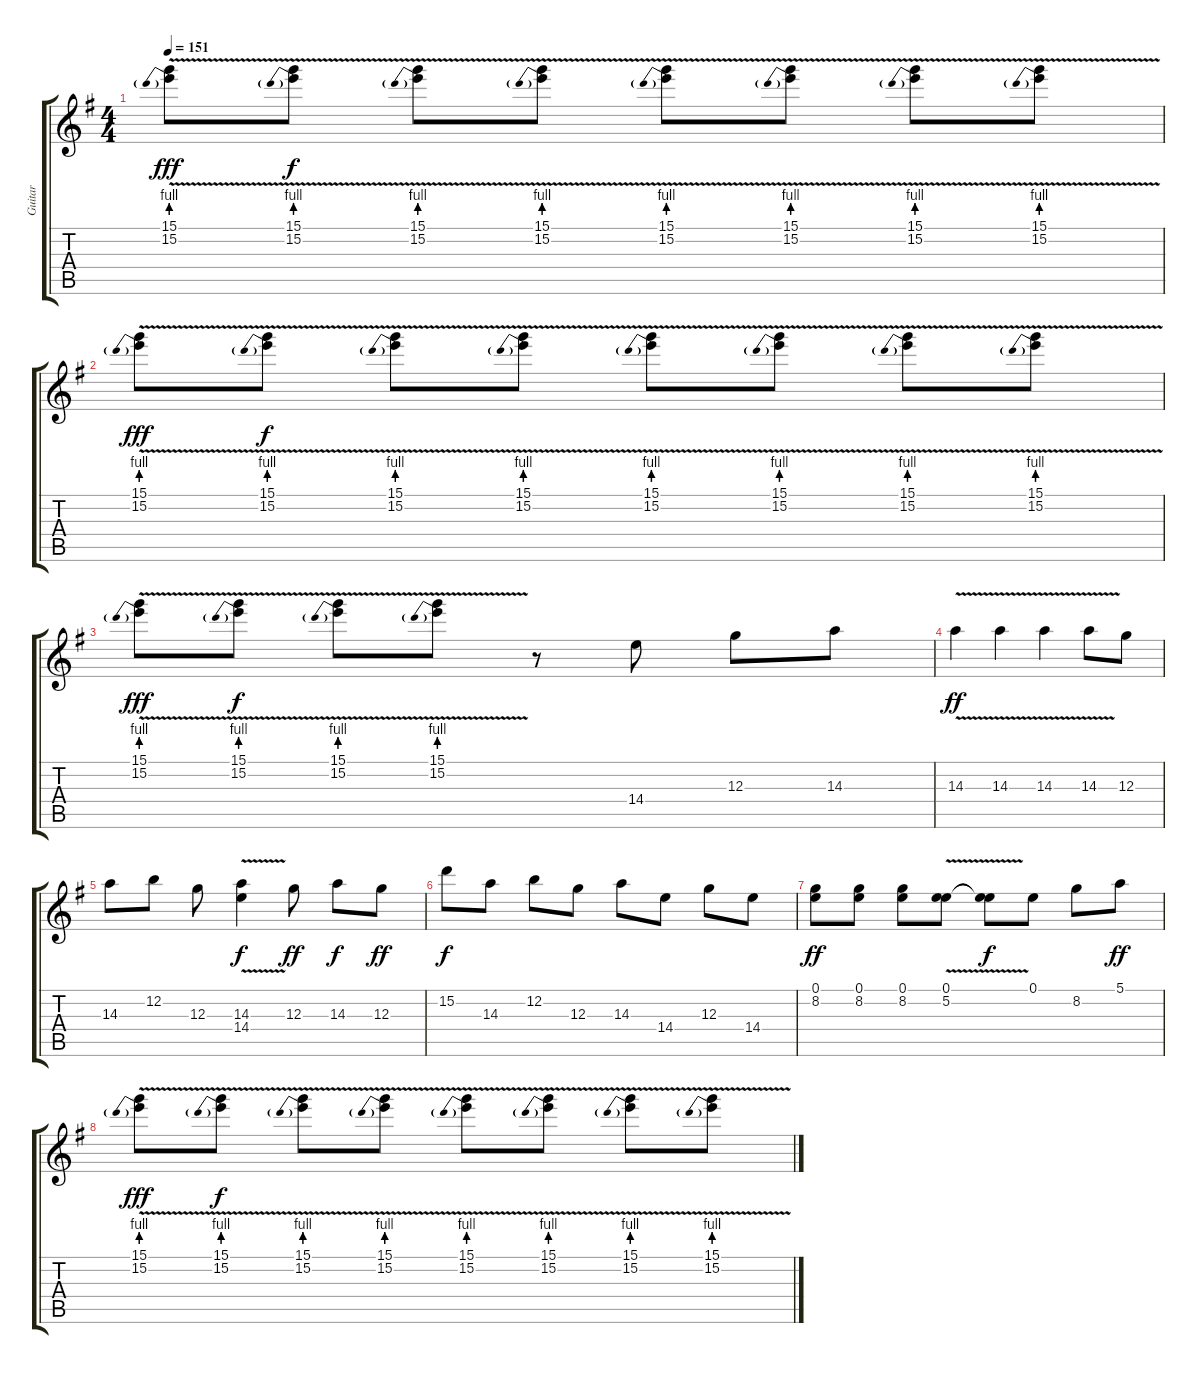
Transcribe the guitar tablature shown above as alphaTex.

\track ("Guitar" "Guitar") {instrument distortionguitar}
\staff {score tabs}
\tuning (E4 B3 G3 D3 A2 E2) {hide}
\ts (4 4)
\tempo 151
\clef g2
\ks eminor
(15.1 15.2{be (prebend 0 4 60 4) v}).8{dy fff} (15.1 15.2{be (prebend 0 4 60 4) v}).8{dy f} (15.1 15.2{be (prebend 0 4 60 4) v}).8 (15.1 15.2{be (prebend 0 4 60 4) v}).8 (15.1 15.2{be (prebend 0 4 60 4) v}).8 (15.1 15.2{be (prebend 0 4 60 4) v}).8 (15.1 15.2{be (prebend 0 4 60 4) v}).8 (15.1 15.2{be (prebend 0 4 60 4) v}).8 |
(15.1 15.2{be (prebend 0 4 60 4) v}).8{dy fff} (15.1 15.2{be (prebend 0 4 60 4) v}).8{dy f} (15.1 15.2{be (prebend 0 4 60 4) v}).8 (15.1 15.2{be (prebend 0 4 60 4) v}).8 (15.1 15.2{be (prebend 0 4 60 4) v}).8 (15.1 15.2{be (prebend 0 4 60 4) v}).8 (15.1 15.2{be (prebend 0 4 60 4) v}).8 (15.1 15.2{be (prebend 0 4 60 4) v}).8 |
(15.1 15.2{be (prebend 0 4 60 4) v}).8{dy fff} (15.1 15.2{be (prebend 0 4 60 4) v}).8{dy f} (15.1 15.2{be (prebend 0 4 60 4) v}).8 (15.1 15.2{be (prebend 0 4 60 4) v}).8 r.8 14.4.8 12.3.8 14.3.8 |
14.3{v}.4{dy ff} 14.3{v}.4 14.3{v}.4 14.3{v}.8 12.3.8 |
14.3.8 12.2.8 12.3.8 (14.3{v} 14.4{v}).4{dy f} 12.3.8{dy ff} 14.3.8{dy f} 12.3.8{dy ff} |
15.2.8{dy f} 14.3.8 12.2.8 12.3.8 14.3.8 14.4.8 12.3.8 14.4.8 |
(0.1 8.2).8{dy ff} (0.1 8.2).8 (0.1 8.2).8 (0.1 5.2{v}).8 (0.1{t} 5.2{t}).8{dy f} 0.1.8 8.2.8 5.1.8{dy ff} |
(15.1 15.2{be (prebend 0 4 60 4) v}).8{dy fff} (15.1 15.2{be (prebend 0 4 60 4) v}).8{dy f} (15.1 15.2{be (prebend 0 4 60 4) v}).8 (15.1 15.2{be (prebend 0 4 60 4) v}).8 (15.1 15.2{be (prebend 0 4 60 4) v}).8 (15.1 15.2{be (prebend 0 4 60 4) v}).8 (15.1 15.2{be (prebend 0 4 60 4) v}).8 (15.1 15.2{be (prebend 0 4 60 4) v}).8
